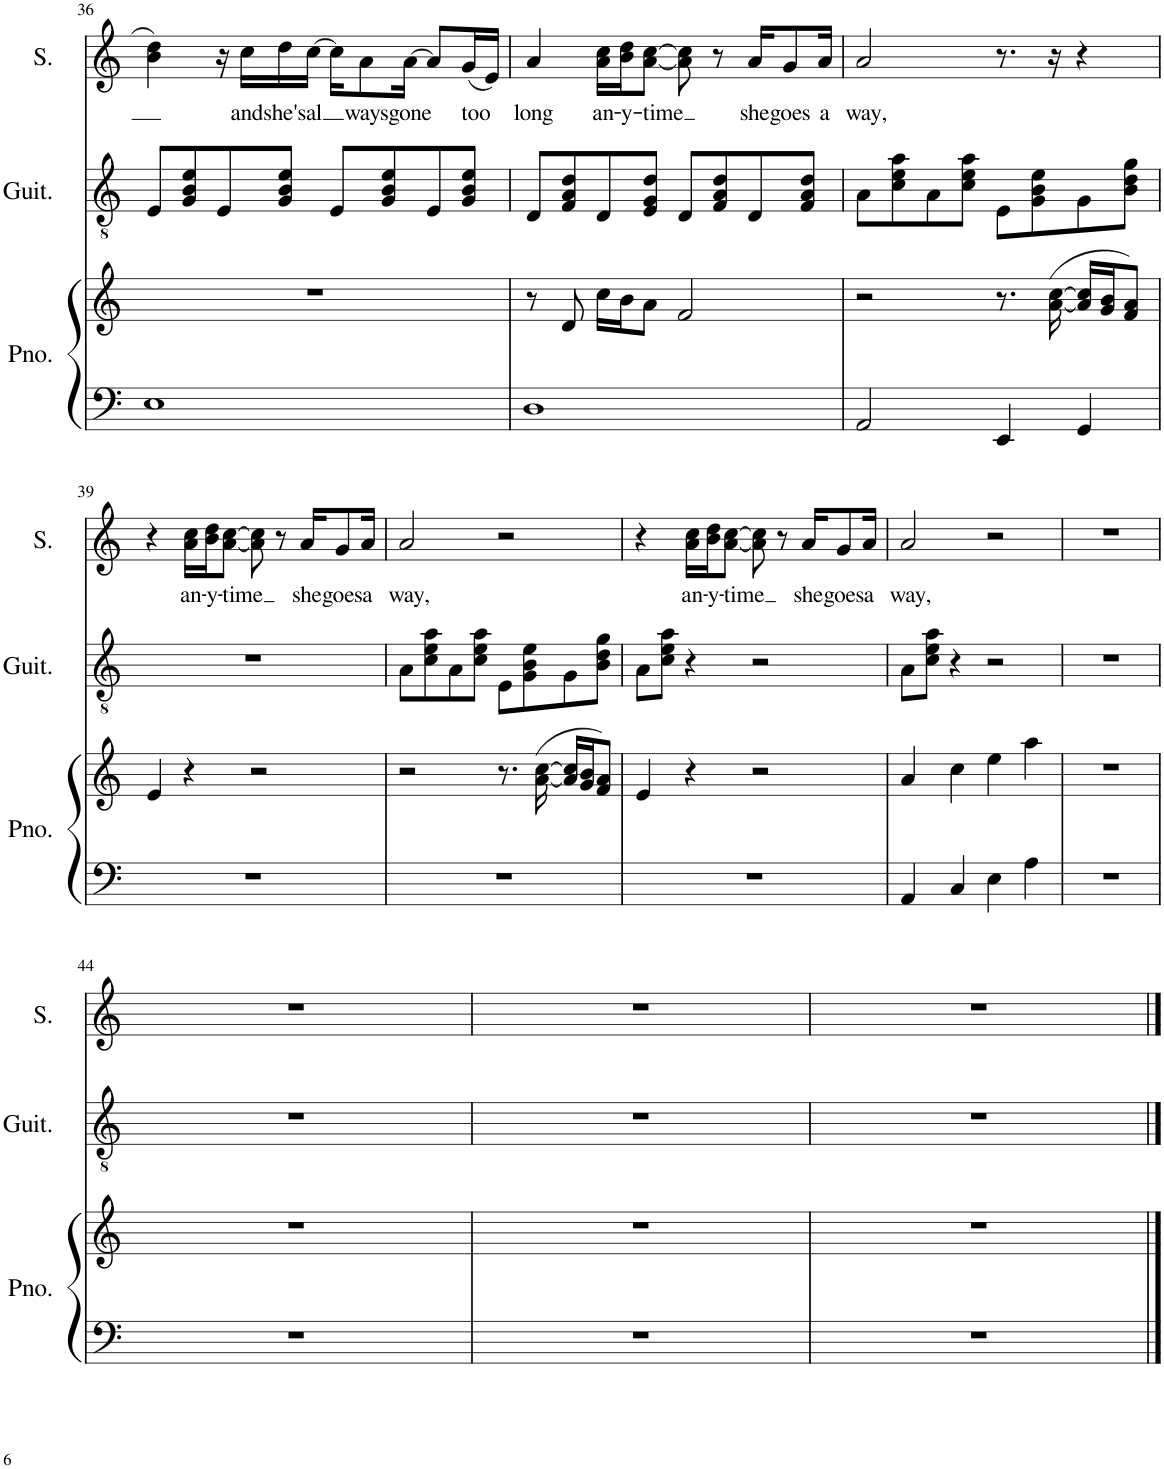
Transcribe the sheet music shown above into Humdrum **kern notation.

**kern	**kern	**kern	**kern	**text
*part3	*part3	*part2	*part1	*part1
*staff4	*staff3	*staff2	*staff1	*staff1
*I"Piano	*	*I"Acoustic Guitar	*I"Soprano	*
*I'Pno.	*	*I'Guit.	*I'S.	*
!!LO:PB:g=z
*clefF4	*clefG2	*clefGv2	*clefG2	*
*k[]	*k[]	*k[]	*k[]	*
*M4/4	*M4/4	*M4/4	*M4/4	*
=36	=36	=36	=36	=36
1E	1r	8E/L	4b\ 4dd\	.
.	.	8G/ 8B/ 8e/	.	.
.	.	8E/	16r	.
!	!	!	!	!LO:LY:b
.	.	.	16cc\LL	and
!	!	!	!	!LO:LY:b
.	.	8G/ 8B/ 8e/J	16dd\	she's
!	!	!	!	!LO:LY:b
.	.	.	[16cc\JJ	-al
.	.	8E/L	16cc\KL]	.
!	!	!	!	!LO:LY:b
.	.	.	8a\	ways
.	.	8G/ 8B/ 8e/	.	.
!	!	!	!	!LO:LY:b
.	.	.	[16a\Jk	gone
.	.	8E/	8a/L]	.
!	!	!	!	!LO:LY:b
.	.	8G/ 8B/ 8e/J	(16g/L	too
.	.	.	16e/JJ)	.
=37	=37	=37	=37	=37
!	!	!	!	!LO:LY:b
1D	8r	8D/L	4a/	long
.	8d/	8F/ 8A/ 8d/	.	.
!	!	!	!	!LO:LY:b
.	16cc\LL	8D/	16a\ 16cc\LL	an-
!	!	!	!	!LO:LY:b
.	16b\J	.	16b\ 16dd\J	-y-
!	!	!	!	!LO:LY:b
.	8a\J	8E/ 8G/ 8d/J	[8a\ [8cc\J	-time
.	2f/	8D/L	8a\] 8cc\]	.
.	.	8F/ 8A/ 8d/	8r	.
!	!	!	!	!LO:LY:b
.	.	8D/	16a/KL	she
!	!	!	!	!LO:LY:b
.	.	.	8g/	goes
.	.	8F/ 8A/ 8d/J	.	.
!	!	!	!	!LO:LY:b
.	.	.	16a/Jk	a
=38	=38	=38	=38	=38
!	!	!	!	!LO:LY:b
2AA/	2r	8A\L	2a/	way,
.	.	8c\ 8e\ 8a\	.	.
.	.	8A\	.	.
.	.	8c\ 8e\ 8a\J	.	.
4EE/	8.r	8E\L	8.r	.
.	.	8G\ 8B\ 8e\	.	.
.	([16a\ [16cc\	.	16r	.
4GG/	16a/] 16cc/]LL	8G\	4r	.
.	16g/ 16b/J	.	.	.
.	8f/ 8a/J)	8B\ 8d\ 8g\J	.	.
!!LO:LB:g=z
=39	=39	=39	=39	=39
1r	4e/	1r	4r	.
!	!	!	!	!LO:LY:b
.	4r	.	16a\ 16cc\LL	an-
!	!	!	!	!LO:LY:b
.	.	.	16b\ 16dd\J	-y-
!	!	!	!	!LO:LY:b
.	.	.	[8a\ [8cc\J	-time
.	2r	.	8a\] 8cc\]	.
.	.	.	8r	.
!	!	!	!	!LO:LY:b
.	.	.	16a/KL	she
!	!	!	!	!LO:LY:b
.	.	.	8g/	goes
!	!	!	!	!LO:LY:b
.	.	.	16a/Jk	a
=40	=40	=40	=40	=40
!	!	!	!	!LO:LY:b
1r	2r	8A\L	2a/	way,
.	.	8c\ 8e\ 8a\	.	.
.	.	8A\	.	.
.	.	8c\ 8e\ 8a\J	.	.
.	8.r	8E\L	2r	.
.	.	8G\ 8B\ 8e\	.	.
.	([16a\ [16cc\	.	.	.
.	16a/] 16cc/]LL	8G\	.	.
.	16g/ 16b/J	.	.	.
.	8f/ 8a/J)	8B\ 8d\ 8g\J	.	.
=41	=41	=41	=41	=41
1r	4e/	8A\L	4r	.
.	.	8c\ 8e\ 8a\J	.	.
!	!	!	!	!LO:LY:b
.	4r	4r	16a\ 16cc\LL	an-
!	!	!	!	!LO:LY:b
.	.	.	16b\ 16dd\J	-y-
!	!	!	!	!LO:LY:b
.	.	.	[8a\ [8cc\J	-time
.	2r	2r	8a\] 8cc\]	.
.	.	.	8r	.
!	!	!	!	!LO:LY:b
.	.	.	16a/KL	she
!	!	!	!	!LO:LY:b
.	.	.	8g/	goes
!	!	!	!	!LO:LY:b
.	.	.	16a/Jk	a
=42	=42	=42	=42	=42
!	!	!	!	!LO:LY:b
4AA/	4a/	8A\L	2a/	way,
.	.	8c\ 8e\ 8a\J	.	.
4C/	4cc\	4r	.	.
4E\	4ee\	2r	2r	.
4A\	4aa\	.	.	.
=43	=43	=43	=43	=43
1r	1r	1r	1r	.
!!LO:LB:g=z
=44	=44	=44	=44	=44
1r	1r	1r	1r	.
=45	=45	=45	=45	=45
1r	1r	1r	1r	.
=46	=46	=46	=46	=46
1r	1r	1r	1r	.
==	==	==	==	==
*-	*-	*-	*-	*-
